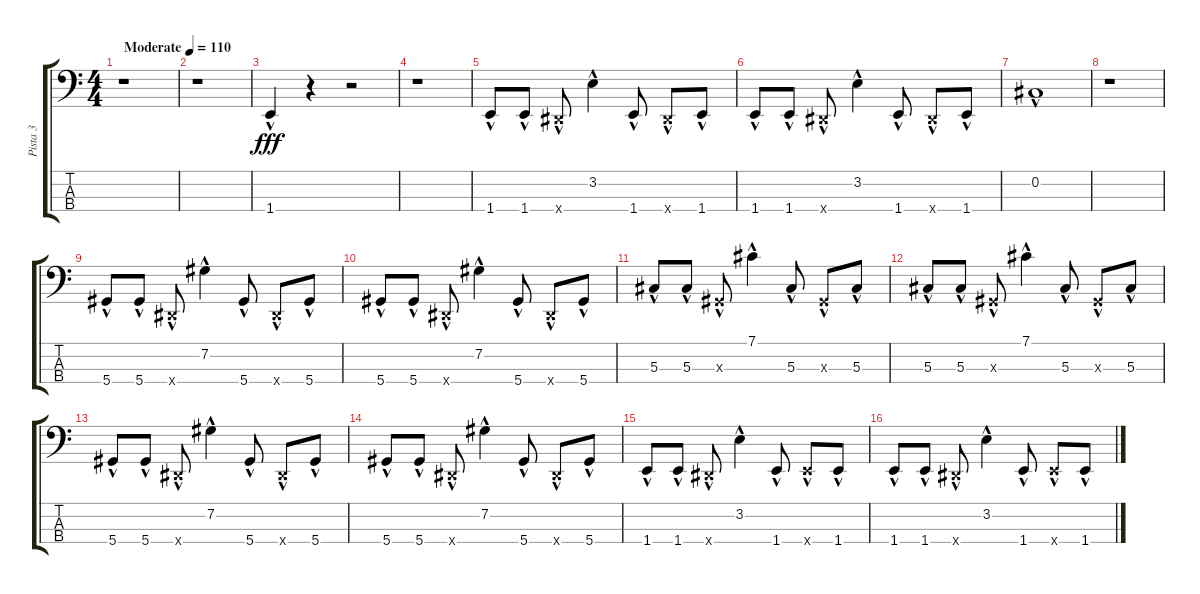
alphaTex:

\track ("Pista 3" "Pista 3") {instrument electricbassfinger}
\staff {score tabs}
\tuning (Gb2 Db2 Ab1 Eb1) {hide}
\ts (4 4)
\tempo (110 "Moderate")
\clef f4
\ks c
r.1{dy fff instrument electricbassfinger} |
r.1 |
1.4{hac}.4 r.4 r.2 |
r.1 |
1.4{hac}.8 1.4{hac}.8 0.4{hac x}.8 3.2{hac}.4 1.4{hac}.8 0.4{hac x}.8 1.4{hac}.8 |
1.4{hac}.8 1.4{hac}.8 0.4{hac x}.8 3.2{hac}.4 1.4{hac}.8 0.4{hac x}.8 1.4{hac}.8 |
0.2{hac}.1 |
r.1 |
5.4{hac}.8 5.4{hac}.8 0.4{hac x}.8 7.2{hac}.4 5.4{hac}.8 0.4{hac x}.8 5.4{hac}.8 |
5.4{hac}.8 5.4{hac}.8 0.4{hac x}.8 7.2{hac}.4 5.4{hac}.8 0.4{hac x}.8 5.4{hac}.8 |
5.3{hac}.8 5.3{hac}.8 0.3{hac x}.8 7.1{hac}.4 5.3{hac}.8 0.3{hac x}.8 5.3{hac}.8 |
5.3{hac}.8 5.3{hac}.8 0.3{hac x}.8 7.1{hac}.4 5.3{hac}.8 0.3{hac x}.8 5.3{hac}.8 |
5.4{hac}.8 5.4{hac}.8 0.4{hac x}.8 7.2{hac}.4 5.4{hac}.8 0.4{hac x}.8 5.4{hac}.8 |
5.4{hac}.8 5.4{hac}.8 0.4{hac x}.8 7.2{hac}.4 5.4{hac}.8 0.4{hac x}.8 5.4{hac}.8 |
1.4{hac}.8 1.4{hac}.8 0.4{hac x}.8 3.2{hac}.4 1.4{hac}.8 1.4{hac x}.8 1.4{hac}.8 |
1.4{hac}.8 1.4{hac}.8 0.4{hac x}.8 3.2{hac}.4 1.4{hac}.8 1.4{hac x}.8 1.4{hac}.8
